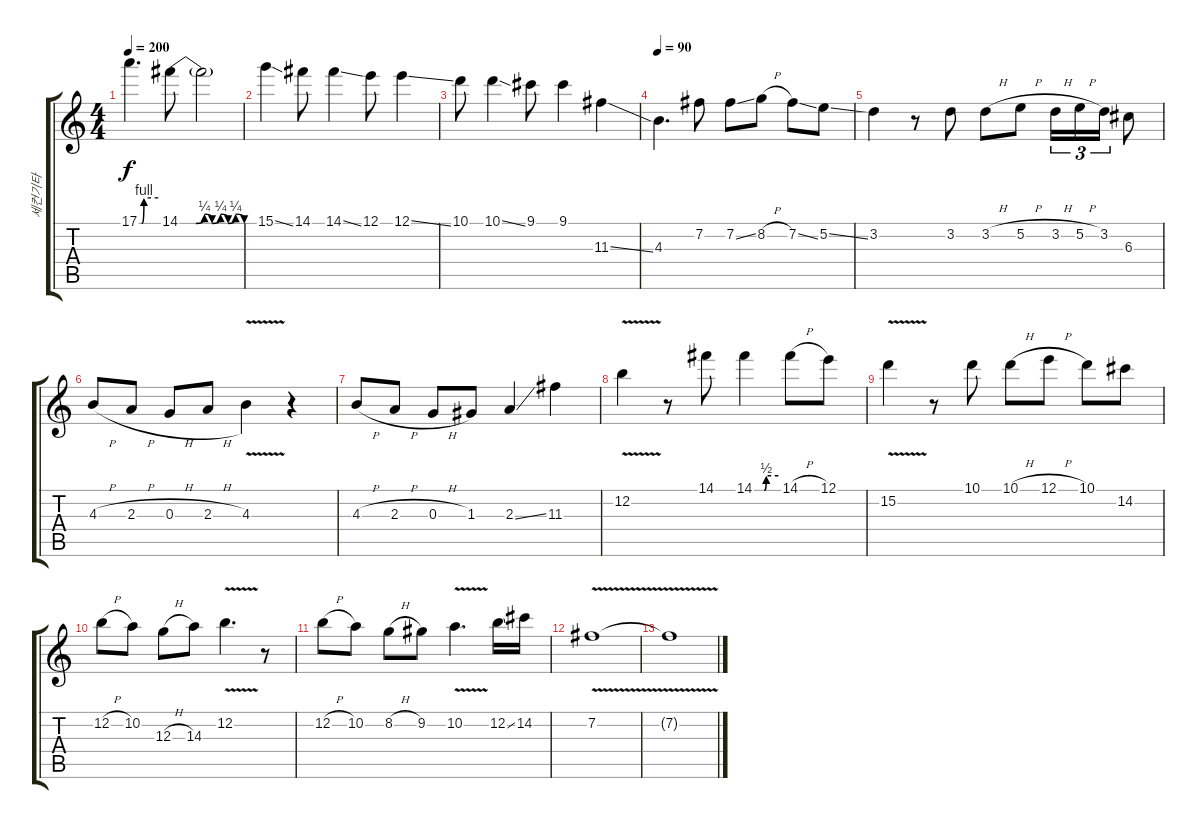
\track ("세컨기타" "세컨기타") {instrument distortionguitar}
\staff {score tabs}
\tuning (E4 B3 G3 D3 A2 E2) {hide}
\ts (4 4)
\tempo 200
\clef g2
\ks c
17.1{be (custom 0 0 8 0 15 4 60 4)}.4{d dy f} 14.1{be (custom 0 0 15 0 23 1 30 0 38 1 45 0 52 1 60 0)}.8 14.1{t}.2 |
15.1{ss}.4 14.1.8 14.1{ss}.4 12.1.8 12.1{ss}.4 |
10.1.8 10.1{ss}.4 9.1.8 9.1.4 11.3{ss}.4 |
\tempo 90
4.3.4{d} 7.2.8 7.2{ss}.8 8.2{h}.8 7.2{ss}.8 5.2{ss}.8 |
3.2.4 r.8 3.2.8 3.2{h}.8 5.2{h}.8 3.2{h}.16{tu (3 2)} 5.2{h}.16{tu (3 2)} 3.2.16{tu (3 2)} 6.3.8 |
4.3{h}.8 2.3{h}.8 0.3{h}.8 2.3{h}.8 4.3{v}.4 r.4 |
4.3{h}.8 2.3{h}.8 0.3{h}.8 1.3.8 2.3{ss}.4 11.3.4 |
12.2{v}.4 r.8 14.1.8 14.1{be (custom 0 0 25 0 30 2 60 2)}.4 14.1{h}.8 12.1.8 |
15.2{v}.4 r.8 10.1.8 10.1{h}.8 12.1{h}.8 10.1.8 14.2.8 |
12.2{h}.8 10.2.8 12.3{h}.8 14.3.8 12.2{v}.4{d} r.8 |
12.2{h}.8 10.2.8 8.2{h}.8 9.2.8 10.2{v}.4{d} 12.2{ss}.16 14.2.16 |
7.2{v}.1 |
7.2{t}.1
